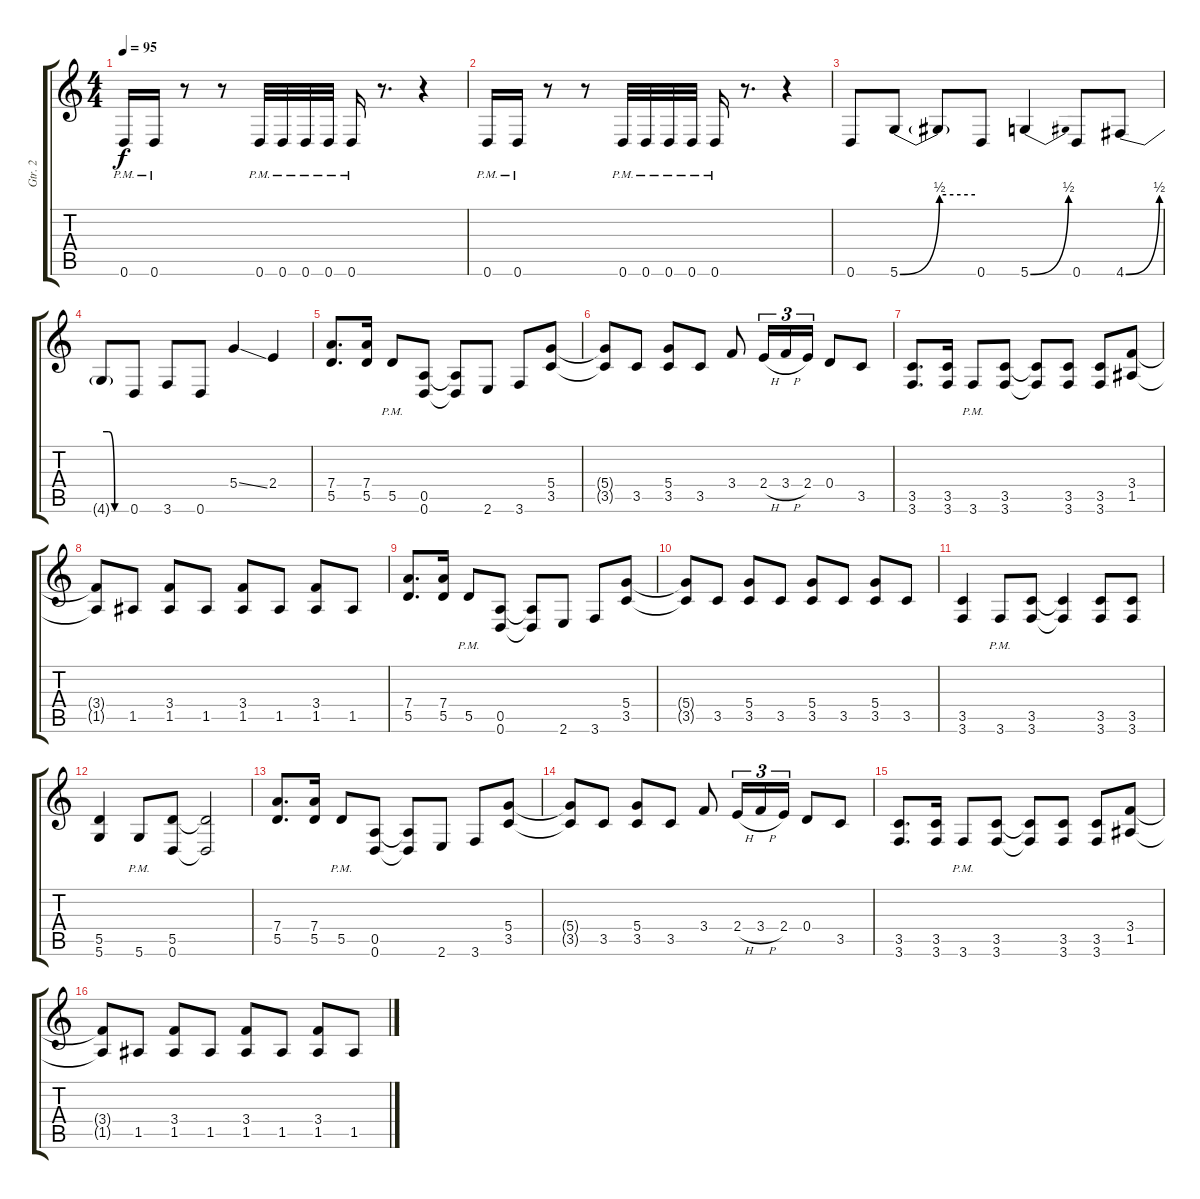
\track ("Gtr. 2" "Gtr. 2") {instrument distortionguitar}
\staff {score tabs}
\tuning (E4 B3 G3 D3 A2 D2) {hide}
\ts (4 4)
\tempo 95
\clef g2
\ks c
0.6{pm}.16{dy f} 0.6{pm}.16 r.8 r.8 0.6{pm}.32 0.6{pm}.32 0.6{pm}.32 0.6{pm}.32 0.6{pm}.16 r.8{d} r.4 |
0.6{pm}.16 0.6{pm}.16 r.8 r.8 0.6{pm}.32 0.6{pm}.32 0.6{pm}.32 0.6{pm}.32 0.6{pm}.16 r.8{d} r.4 |
0.6.8 5.6{be (bend 0 0 60 2)}.8 5.6{be (hold 0 2 60 2) t}.8 0.6.8 5.6{be (bend 0 0 60 2)}.4 0.6.8 4.6{be (bend 0 0 60 2)}.8 |
4.6{be (custom 0 2 15 2 30 0 60 0) t}.8 0.6.8 3.6.8 0.6.8 5.4{ss}.4 2.4.4 |
(7.4 5.5).8{d} (7.4 5.5).16 5.5{pm}.8 (0.5 0.6).8 (0.5{t} 0.6{t}).8 2.6.8 3.6.8 (5.4 3.5).8 |
(5.4{t} 3.5{t}).8 3.5.8 (5.4 3.5).8 3.5.8 3.4.8 2.4{h}.16{tu (3 2)} 3.4{h}.16{tu (3 2)} 2.4.16{tu (3 2)} 0.4.8 3.5.8 |
(3.5 3.6).8{d} (3.5 3.6).16 3.6{pm}.8 (3.5 3.6).8 (3.5{t} 3.6{t}).8 (3.5 3.6).8 (3.5 3.6).8 (3.4 1.5).8 |
(3.4{t} 1.5{t}).8 1.5.8 (3.4 1.5).8 1.5.8 (3.4 1.5).8 1.5.8 (3.4 1.5).8 1.5.8 |
(7.4 5.5).8{d} (7.4 5.5).16 5.5{pm}.8 (0.5 0.6).8 (0.5{t} 0.6{t}).8 2.6.8 3.6.8 (5.4 3.5).8 |
(5.4{t} 3.5{t}).8 3.5.8 (5.4 3.5).8 3.5.8 (5.4 3.5).8 3.5.8 (5.4 3.5).8 3.5.8 |
(3.5 3.6).4 3.6{pm}.8 (3.5 3.6).8 (3.5{t} 3.6{t}).4 (3.5 3.6).8 (3.5 3.6).8 |
(5.5 5.6).4 5.6{pm}.8 (5.5 0.6).8 (5.5{t} 0.6{t}).2 |
(7.4 5.5).8{d} (7.4 5.5).16 5.5{pm}.8 (0.5 0.6).8 (0.5{t} 0.6{t}).8 2.6.8 3.6.8 (5.4 3.5).8 |
(5.4{t} 3.5{t}).8 3.5.8 (5.4 3.5).8 3.5.8 3.4.8 2.4{h}.16{tu (3 2)} 3.4{h}.16{tu (3 2)} 2.4.16{tu (3 2)} 0.4.8 3.5.8 |
(3.5 3.6).8{d} (3.5 3.6).16 3.6{pm}.8 (3.5 3.6).8 (3.5{t} 3.6{t}).8 (3.5 3.6).8 (3.5 3.6).8 (3.4 1.5).8 |
(3.4{t} 1.5{t}).8 1.5.8 (3.4 1.5).8 1.5.8 (3.4 1.5).8 1.5.8 (3.4 1.5).8 1.5.8
